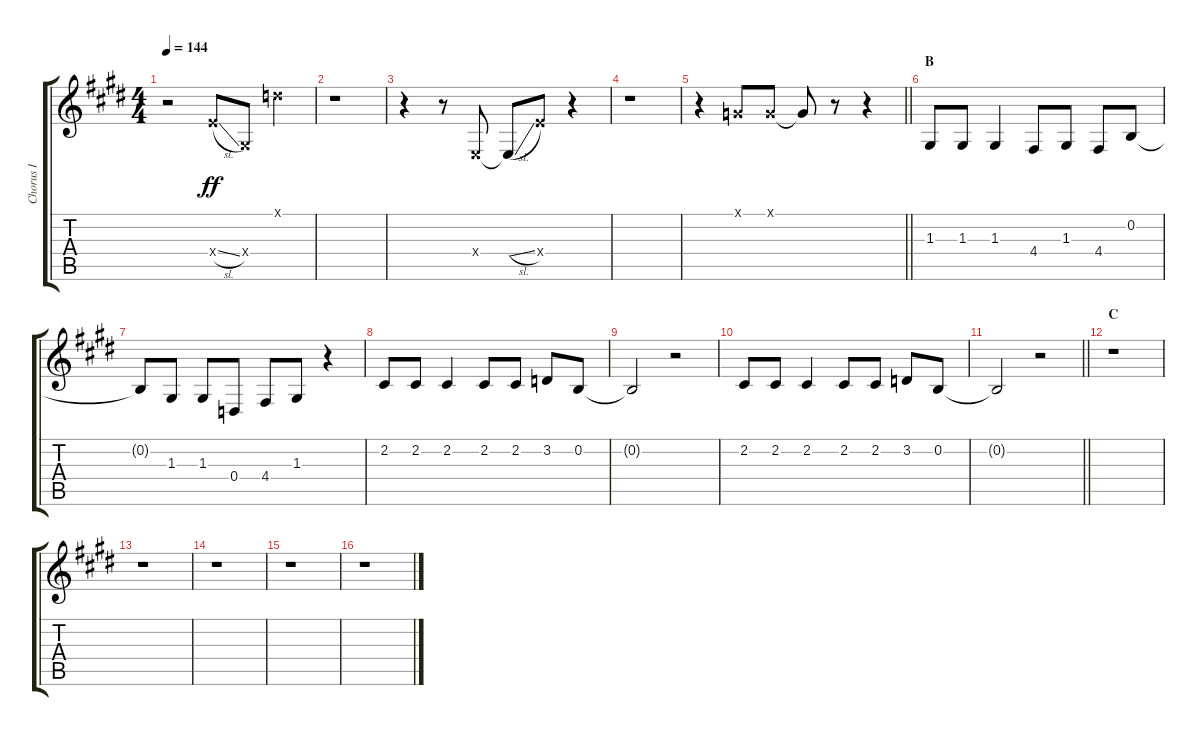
\track ("Chorus I" "Chorus I") {instrument voiceoohs}
\staff {score tabs}
\tuning (E4 B3 G3 D3 A2 E2) {hide}
\ts (4 4)
\tempo 144
\clef g2
\ks e
r.2{dy ff} 14.4{sl x}.8 6.4{x}.8 10.1{x}.4 |
r.1 |
r.4 r.8 2.4{x}.8 2.4{sl t}.8 14.4{x}.8 r.4 |
r.1 |
\barLineRight lightlight
r.4 3.1{x}.8 3.1{x}.8 3.1{t}.8 r.8 r.4 |
\section ("" "B")
1.3.8 1.3.8 1.3.4 4.4.8 1.3.8 4.4.8 0.2.8 |
0.2{t}.8 1.3.8 1.3.8 0.4.8 4.4.8 1.3.8 r.4 |
2.2.8 2.2.8 2.2.4 2.2.8 2.2.8 3.2.8 0.2.8 |
0.2{t}.2 r.2 |
2.2.8 2.2.8 2.2.4 2.2.8 2.2.8 3.2.8 0.2.8 |
\barLineRight lightlight
0.2{t}.2 r.2 |
\section ("" "C")
r.1 |
r.1 |
r.1 |
r.1 |
r.1
